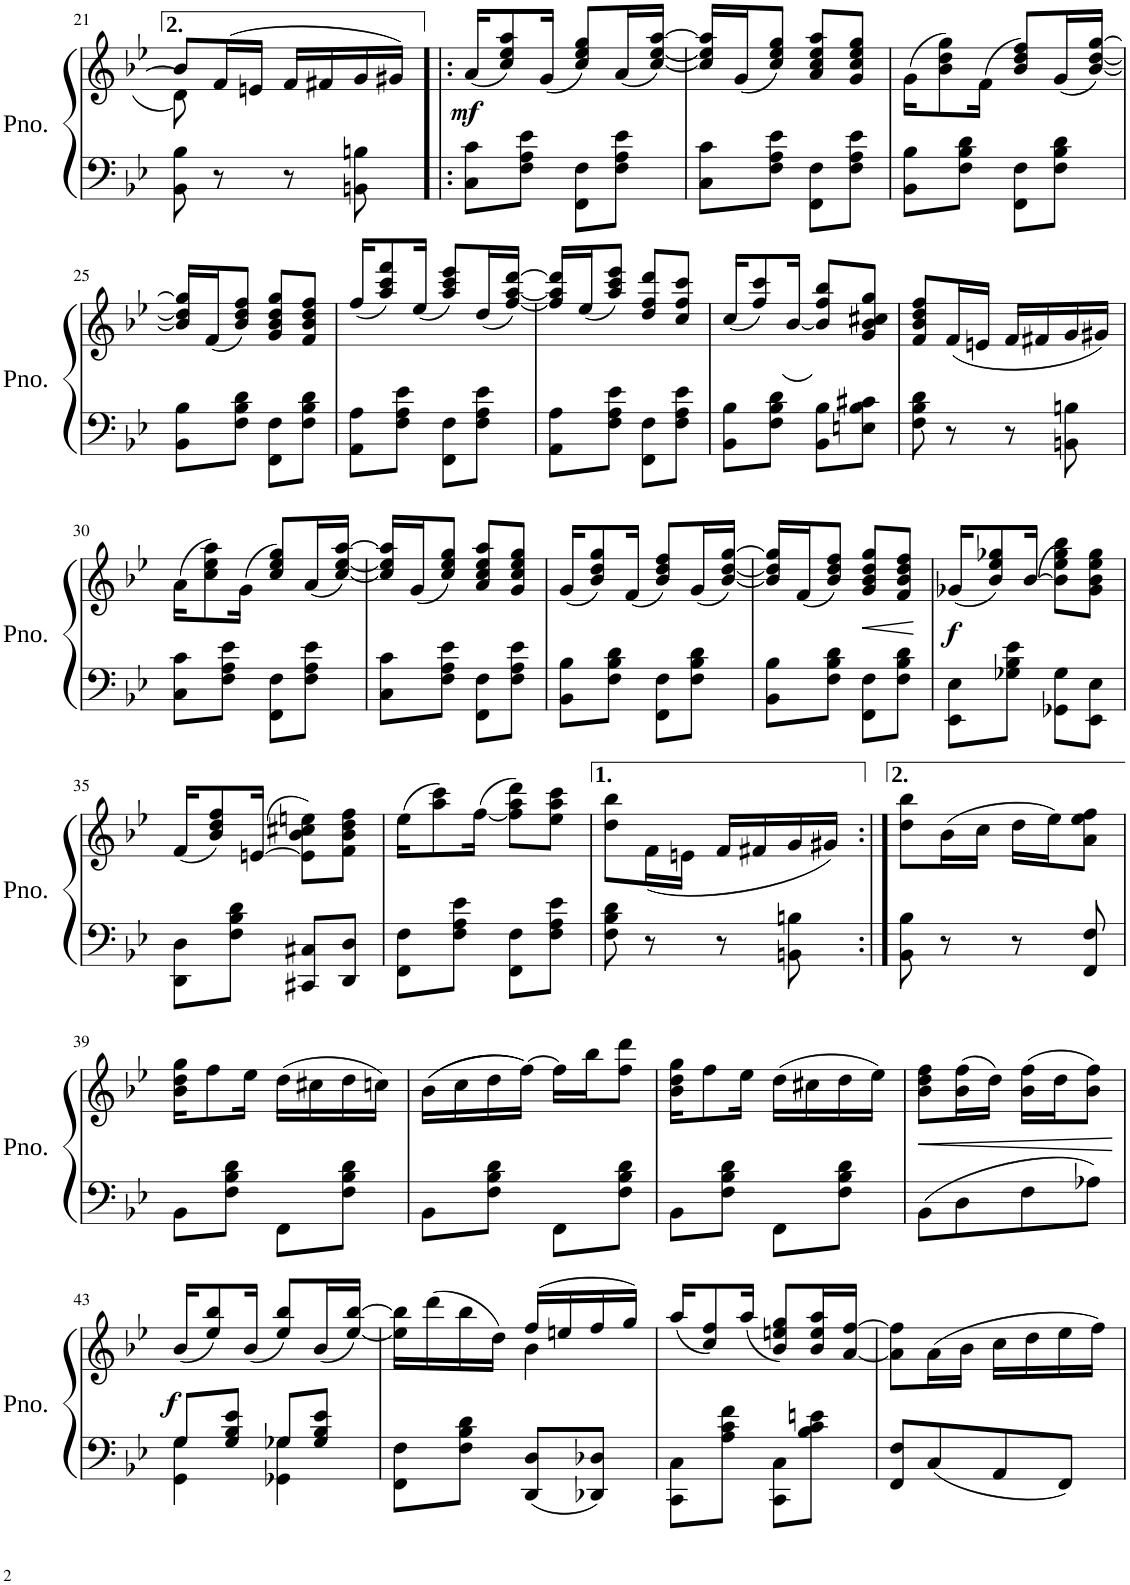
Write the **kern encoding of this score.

**kern	**kern	**dynam
*part1	*part1	*part1
*staff2	*staff1	*staff1/2
*I"Piano	*	*
*I'Pno.	*	*
!!LO:PB:g=z
*clefF4	*clefG2	*
*k[b-e-]	*k[b-e-]	*
*M2/4	*M2/4	*
=21	=21	=21
*	*^	*
8BB-\ 8B-\	(<(8b-/L	8d\	.
8r	(>16f/L))	4.ryy	.
.	16en/JJ	.	.
8r	16f/LL	.	.
.	16f#X/	.	.
8BBn\ 8Bn\	16g/	.	.
.	16g#X/JJ)	.	.
*	*v	*v	*
=22!|:	=22!|:	=22!|:
!	!	!LO:DY:a=2
8C\ 8c\L	(16a/KL	mf
.	8cc/ 8ee-/ 8aa/)	.
8F\ 8A\ 8e-\J	.	.
.	(16g/Jk	.
8FF\ 8F\L	8cc/ 8ee-/ 8gg/L)	.
8F\ 8A\ 8e-\J	(16a/L	.
.	[<16cc/ [16ee-/ [>16aa/JJ)	.
=23	=23	=23
8C\ 8c\L	16cc/] 16ee-/] 16aa/]LL	.
.	(16g/J	.
8F\ 8A\ 8e-\J	8cc/ 8ee-/ 8gg/J)	.
8FF\ 8F\L	8a/ 8cc/ 8ee-/ 8aa/L	.
8F\ 8A\ 8e-\J	8g/ 8cc/ 8ee-/ 8gg/J	.
=24	=24	=24
8BB-\ 8B-\L	(16g\KL	.
.	8b-\ 8dd\ 8gg\)	.
8F\ 8B-\ 8d\J	.	.
.	(16f\Jk	.
8FF\ 8F\L	8b-/ 8dd/ 8ff/L)	.
8F\ 8B-\ 8d\J	(16g/L	.
.	[<16b-/ [16dd/ [>16gg/JJ)	.
!!LO:LB:g=z
=25	=25	=25
8BB-\ 8B-\L	16b-/] 16dd/] 16gg/]LL	.
.	(16f/J	.
8F\ 8B-\ 8d\J	8b-/ 8dd/ 8ff/J)	.
8FF\ 8F\L	8g/ 8b-/ 8dd/ 8gg/L	.
8F\ 8B-\ 8d\J	8f/ 8b-/ 8dd/ 8ff/J	.
=26	=26	=26
8AA\ 8A\L	(16ff/KL	.
.	8aa/ 8ccc/ 8fff/)	.
8F\ 8A\ 8e-\J	.	.
.	(16ee-/Jk	.
8FF\ 8F\L	8aa/ 8ccc/ 8eee-/L)	.
8F\ 8A\ 8e-\J	(16dd/L	.
.	[16ff/ [16aa/ [>16ddd/JJ)	.
=27	=27	=27
8AA\ 8A\L	16ff/] 16aa/] 16ddd/]LL	.
.	(16ee-/J	.
8F\ 8A\ 8e-\J	8aa/ 8ccc/ 8eee-/J)	.
8FF\ 8F\L	8dd/ 8ff/ 8ddd/L	.
8F\ 8A\ 8e-\J	8cc/ 8ff/ 8ccc/J	.
=28	=28	=28
8BB-\ 8B-\L	(16cc/KL	.
.	8ff/ 8ccc/)	.
8F\ 8B-\ 8d\J	.	.
.	([16b-/Jk	.
8BB-\ 8B-\L	8b-/] 8ff/ 8bb-/L)	.
8En\ 8B-\ 8c#X\J	8g/ 8b-/ 8cc#X/ 8gg/J	.
=29	=29	=29
8F\ 8B-\ 8d\	8f/ 8b-/ 8dd/ 8ff/L	.
8r	(<16f/L	.
.	16en/JJ	.
8r	16f/LL	.
.	16f#X/	.
8BBn\ 8Bn\	16g/	.
.	16g#X/JJ)	.
!!LO:LB:g=z
=30	=30	=30
8C\ 8c\L	(16a\KL	.
.	8cc\ 8ee-\ 8aa\)	.
8F\ 8A\ 8e-\J	.	.
.	(16g\Jk	.
8FF\ 8F\L	8cc/ 8ee-/ 8gg/L)	.
8F\ 8A\ 8e-\J	(16a/L	.
.	[<16cc/ [16ee-/ [>16aa/JJ)	.
=31	=31	=31
8C\ 8c\L	16cc/] 16ee-/] 16aa/]LL	.
.	(16g/J	.
8F\ 8A\ 8e-\J	8cc/ 8ee-/ 8gg/J)	.
8FF\ 8F\L	8a/ 8cc/ 8ee-/ 8aa/L	.
8F\ 8A\ 8e-\J	8g/ 8cc/ 8ee-/ 8gg/J	.
=32	=32	=32
8BB-\ 8B-\L	(16g/KL	.
.	8b-/ 8dd/ 8gg/)	.
8F\ 8B-\ 8d\J	.	.
.	(16f/Jk	.
8FF\ 8F\L	8b-/ 8dd/ 8ff/L)	.
8F\ 8B-\ 8d\J	(16g/L	.
.	[<16b-/ [16dd/ [>16gg/JJ)	.
=33	=33	=33
8BB-\ 8B-\L	16b-/] 16dd/] 16gg/]LL	.
.	(16f/J	.
8F\ 8B-\ 8d\J	8b-/ 8dd/ 8ff/J)	.
!	!	!LO:HP:b
8FF\ 8F\L	8g/ 8b-/ 8dd/ 8gg/L	<
8F\ 8B-\ 8d\J	8f/ 8b-/ 8dd/ 8ff/J	[
=34	=34	=34
!	!	!LO:DY:b
8EE-\ 8E-\L	(16g-X/KL	f
.	8b-/ 8ee-/ 8gg-X/)	.
8G-X\ 8B-\ 8e-\J	.	.
.	(>[16b-/Jk	.
8GG-X\ 8G-\L	8b-\] 8ee-\ 8gg-\ 8bb-\L)	.
8EE-\ 8E-\J	8g-\ 8b-\ 8ee-\ 8gg-\J	.
!!LO:LB:g=z
=35	=35	=35
8DD\ 8D\L	(16f/KL	.
.	8b-/ 8dd/ 8ff/)	.
8F\ 8B-\ 8d\J	.	.
.	([16en/Jk	.
8CC#X/ 8C#X/L	8e\] 8b-\ 8cc#X\ 8een\L)	.
8DD/ 8D/J	8f\ 8b-\ 8dd\ 8ff\J	.
=36	=36	=36
8FF\ 8F\L	(16ee-\KL	.
.	8aa\ 8ccc\)	.
8F\ 8A\ 8e-\J	.	.
.	(>[<16ff\Jk	.
8FF\ 8F\L	8ff\] 8aa\ 8ddd\L)	.
8F\ 8A\ 8e-\J	8ee-\ 8aa\ 8ccc\J	.
=37	=37	=37
8F\ 8B-\ 8d\	8dd\ 8bb-\L	.
8r	(<16f\L	.
.	16en\JJ	.
8r	16f/LL	.
.	16f#X/	.
8BBn\ 8Bn\	16g/	.
.	16g#X/JJ)	.
=38:|!	=38:|!	=38:|!
8BB-\ 8B-\	8dd\ 8bb-\L	.
8r	(16b-\L	.
.	16cc\JJ	.
8r	16dd\LL	.
.	16ee-\J)	.
8FF/ 8F/	8a\ 8ee-\ 8ff\J	.
!!LO:LB:g=z
=39	=39	=39
8BB-\L	16b-\ 16dd\ 16gg\KL	.
.	8ff\	.
8F\ 8B-\ 8d\J	.	.
.	16ee-\Jk	.
8FF\L	(16dd\LL	.
.	16cc#X\	.
8F\ 8B-\ 8d\J	16dd\	.
.	16ccn\JJ)	.
=40	=40	=40
8BB-\L	((16b-\LL	.
.	16cc\	.
8F\ 8B-\ 8d\J	16dd\	.
.	[16ff\JJ))	.
8FF\L	16ff\LL]	.
.	16bb-\J	.
8F\ 8B-\ 8d\J	8ff\ 8ddd\J	.
=41	=41	=41
8BB-\L	16b-\ 16dd\ 16gg\KL	.
.	8ff\	.
8F\ 8B-\ 8d\J	.	.
.	16ee-\Jk	.
8FF\L	(16dd\LL	.
.	16cc#X\	.
8F\ 8B-\ 8d\J	16dd\	.
.	16ee-\JJ)	.
=42	=42	=42
!	!	!LO:HP:b
8BB-\L	8b-\ 8dd\ 8ff\L	<
8D\	(16b-\ 16ff\L	.
.	16dd\JJ)	.
8F\	(16b-\ 16ff\LL	.
.	16dd\J	.
8A-X\J	8b-\ 8ff\J)	[
!!LO:LB:g=z
=43	=43	=43
*^	*	*
!	!	!	!LO:DY:b
4GG\ 4G\	8G/L	(16b-/KL	f
.	.	8ee-/ 8bb-/)	.
.	8G/ 8B-/ 8e-/J	.	.
.	.	(16b-/Jk	.
4GG-X\ 4G-X\	8G-/L	8ee-/ 8bb-/L)	.
.	8G-/ 8B-/ 8e-/J	(16b-/L	.
.	.	[<16ee-/ [>16bb-/JJ)	.
*v	*v	*	*
=44	=44	=44
*	*^	*
8FF\ 8F\L	16ee-\] 16bb-\]LL	4ryy	.
.	(>16ddd\	.	.
8F\ 8B-\ 8d\J	16bb-\	.	.
.	16dd\JJ)	.	.
8DD/ 8D/L	(16ff/LL	4b-\	.
.	16een/	.	.
8DD-X/ 8D-X/J	16ff/	.	.
.	16gg/JJ)	.	.
*	*v	*v	*
=45	=45	=45
8CC\ 8C\L	(16aa/KL	.
.	8cc/ 8ff/)	.
8A\ 8c\ 8f\J	.	.
.	(16aa/Jk	.
8CC\ 8C\L	8b-/ 8een/ 8gg/L)	.
8B-\ 8c\ 8en\J	16b-/ 16ee/ 16aa/L	.
.	[<16a/ [>16ff/JJ	.
=46	=46	=46
8FF/ 8F/L	8a\] 8ff\]L	.
8C/	(16a\L	.
.	16b-\JJ	.
8AA/	16cc\LL	.
.	16dd\	.
8FF/J	16ee-\	.
.	16ff\JJ)	.
=	=	=
*-	*-	*-
